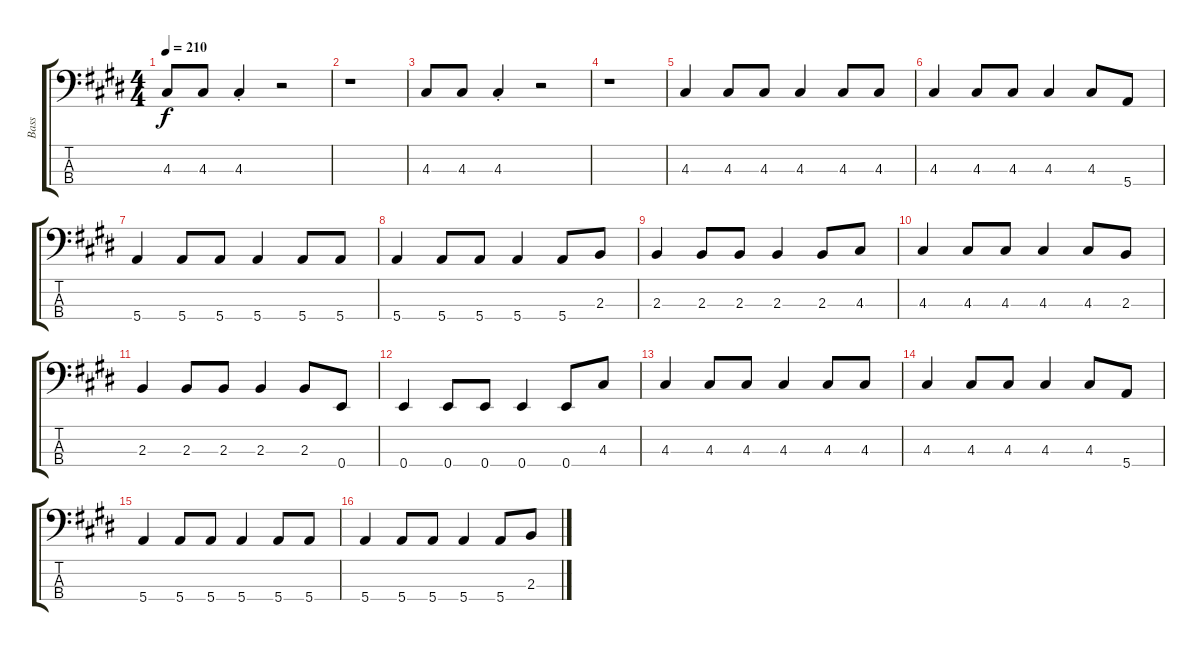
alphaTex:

\track ("Bass" "Bass") {instrument electricbassfinger}
\staff {score tabs}
\tuning (G2 D2 A1 E1) {hide}
\ts (4 4)
\tempo 210
\clef f4
\ks e
4.3.8{dy f} 4.3.8 4.3{st}.4 r.2 |
r.1 |
4.3.8 4.3.8 4.3{st}.4 r.2 |
r.1 |
4.3.4 4.3.8 4.3.8 4.3.4 4.3.8 4.3.8 |
4.3.4 4.3.8 4.3.8 4.3.4 4.3.8 5.4.8 |
5.4.4 5.4.8 5.4.8 5.4.4 5.4.8 5.4.8 |
5.4.4 5.4.8 5.4.8 5.4.4 5.4.8 2.3.8 |
2.3.4 2.3.8 2.3.8 2.3.4 2.3.8 4.3.8 |
4.3.4 4.3.8 4.3.8 4.3.4 4.3.8 2.3.8 |
2.3.4 2.3.8 2.3.8 2.3.4 2.3.8 0.4.8 |
0.4.4 0.4.8 0.4.8 0.4.4 0.4.8 4.3.8 |
4.3.4 4.3.8 4.3.8 4.3.4 4.3.8 4.3.8 |
4.3.4 4.3.8 4.3.8 4.3.4 4.3.8 5.4.8 |
5.4.4 5.4.8 5.4.8 5.4.4 5.4.8 5.4.8 |
5.4.4 5.4.8 5.4.8 5.4.4 5.4.8 2.3.8
